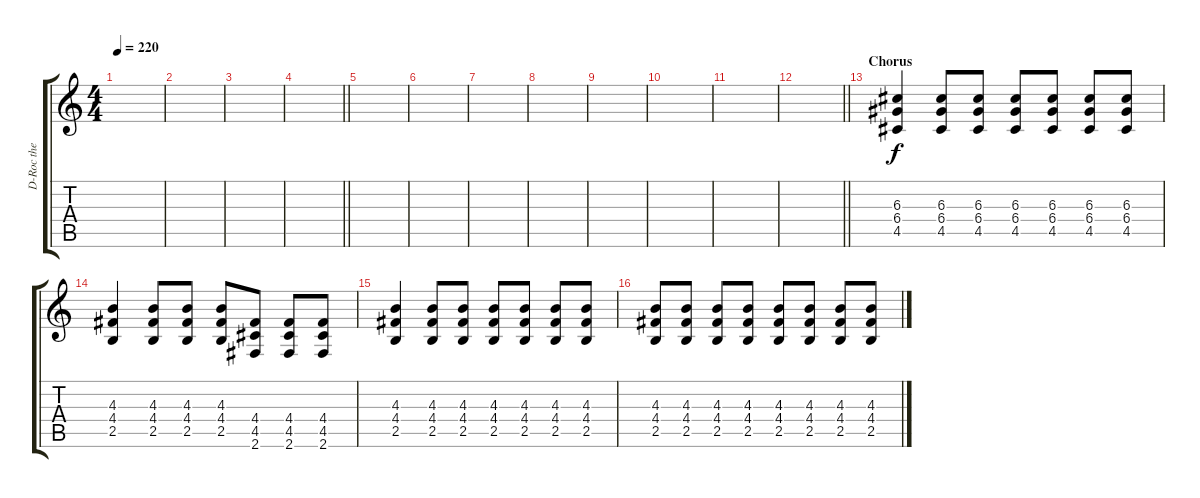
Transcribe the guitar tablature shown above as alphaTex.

\track ("D-Roc the Executioner" "D-Roc the ") {instrument distortionguitar}
\staff {score tabs}
\tuning (E4 B3 G3 D3 A2 E2) {hide}
\ts (4 4)
\tempo 220
\clef g2
\ks c
|
|
|
\barLineRight lightlight
|
|
|
|
|
|
|
|
\barLineRight lightlight
|
\section ("" "Chorus")
(6.3 6.4 4.5).4 (6.3 6.4 4.5).8 (6.3 6.4 4.5).8 (6.3 6.4 4.5).8 (6.3 6.4 4.5).8 (6.3 6.4 4.5).8 (6.3 6.4 4.5).8 |
(4.3 4.4 2.5).4 (4.3 4.4 2.5).8 (4.3 4.4 2.5).8 (4.3 4.4 2.5).8 (4.4 4.5 2.6).8 (4.4 4.5 2.6).8 (4.4 4.5 2.6).8 |
(4.3 4.4 2.5).4 (4.3 4.4 2.5).8 (4.3 4.4 2.5).8 (4.3 4.4 2.5).8 (4.3 4.4 2.5).8 (4.3 4.4 2.5).8 (4.3 4.4 2.5).8 |
(4.3 4.4 2.5).8 (4.3 4.4 2.5).8 (4.3 4.4 2.5).8 (4.3 4.4 2.5).8 (4.3 4.4 2.5).8 (4.3 4.4 2.5).8 (4.3 4.4 2.5).8 (4.3 4.4 2.5).8
